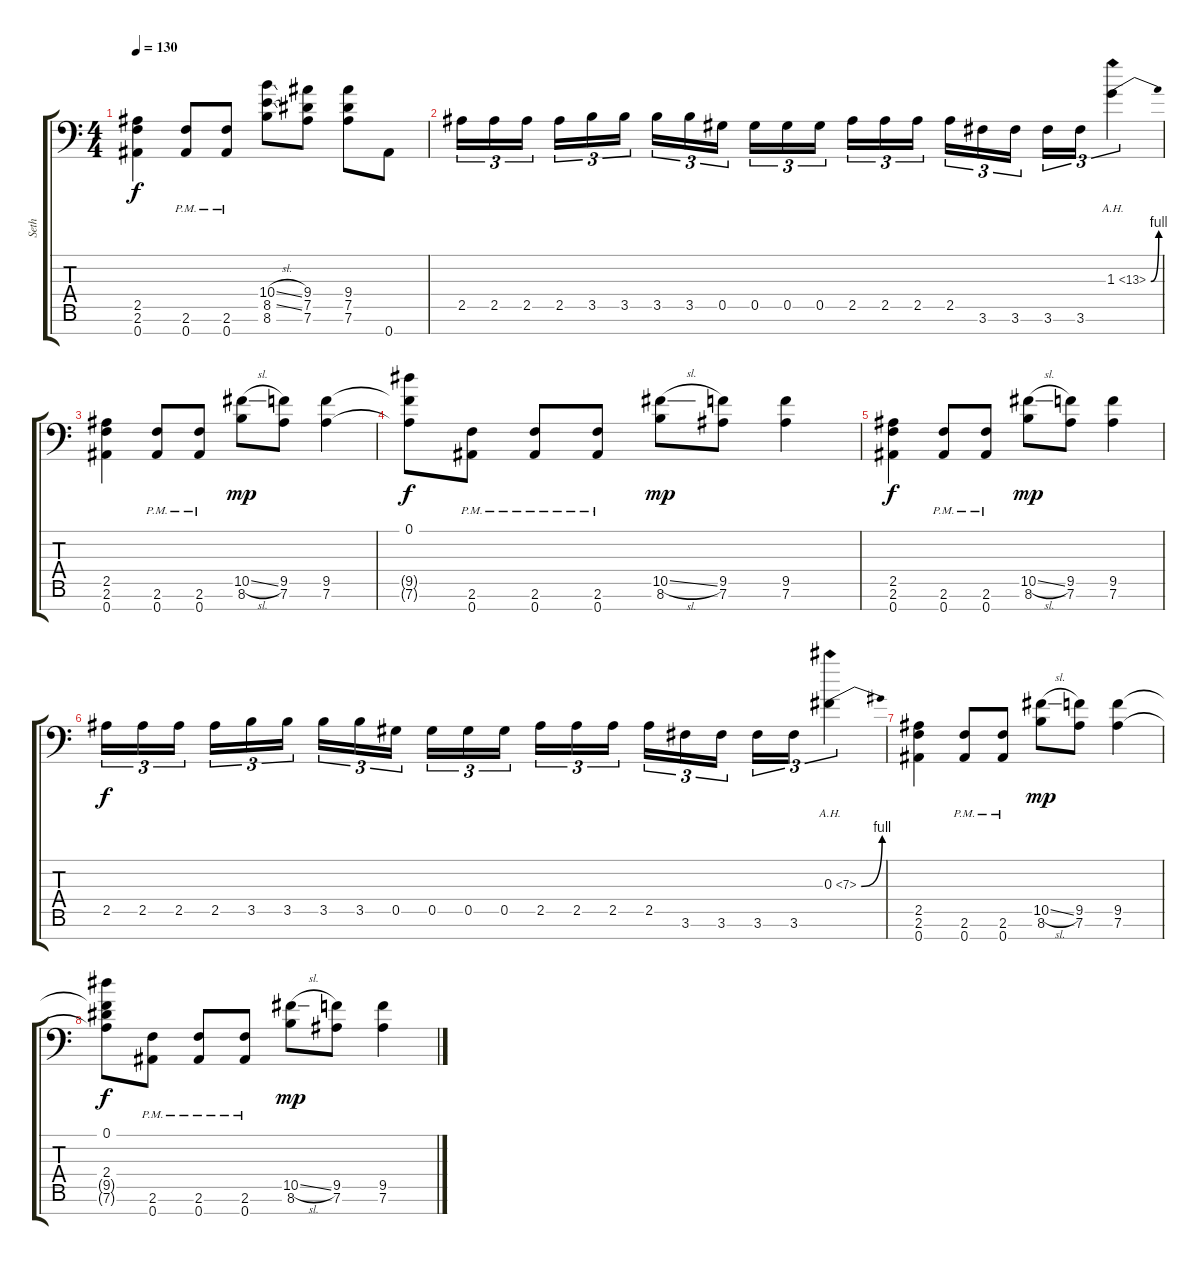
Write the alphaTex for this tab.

\track ("Seth" "Seth") {instrument distortionguitar}
\staff {score tabs}
\tuning (Eb4 Bb3 Gb3 Db3 Ab2 Eb2 Bb1) {hide}
\ts (4 4)
\tempo 130
\clef f4
\ks c
(2.5 2.6 0.7).4{dy f} (2.6{pm} 0.7{pm}).8 (2.6{pm} 0.7{pm}).8 (10.4{sl} 8.5{sl} 8.6).8 (9.4 7.5 7.6).8 (9.4 7.5 7.6).8 0.7.8 |
2.5.16{tu (3 2)} 2.5.16{tu (3 2)} 2.5.16{tu (3 2) beam splitsecondary} 2.5.16{tu (3 2)} 3.5.16{tu (3 2)} 3.5.16{tu (3 2)} 3.5.16{tu (3 2)} 3.5.16{tu (3 2)} 0.5.16{tu (3 2) beam splitsecondary} 0.5.16{tu (3 2)} 0.5.16{tu (3 2)} 0.5.16{tu (3 2)} 2.5.16{tu (3 2)} 2.5.16{tu (3 2)} 2.5.16{tu (3 2) beam splitsecondary} 2.5.16{tu (3 2)} 3.6.16{tu (3 2)} 3.6.16{tu (3 2)} 3.6.16{tu (3 2)} 3.6.16{tu (3 2)} 1.3{be (bend 0 0 60 4) ah 12}.4{tu (3 2)} |
(2.5 2.6 0.7).4 (2.6{pm} 0.7{pm}).8 (2.6{pm} 0.7{pm}).8 (10.5{sl} 8.6).8{dy mp} (9.5 7.6).8 (9.5 7.6).4 |
(0.1 9.5{t} 7.6{t}).8{dy f} (2.6{pm} 0.7{pm}).8 (2.6{pm} 0.7{pm}).8 (2.6{pm} 0.7{pm}).8 (10.5{sl} 8.6).8{dy mp} (9.5 7.6).8 (9.5 7.6).4 |
(2.5 2.6 0.7).4{dy f} (2.6{pm} 0.7{pm}).8 (2.6{pm} 0.7{pm}).8 (10.5{sl} 8.6).8{dy mp} (9.5 7.6).8 (9.5 7.6).4 |
2.5.16{tu (3 2) dy f} 2.5.16{tu (3 2)} 2.5.16{tu (3 2) beam splitsecondary} 2.5.16{tu (3 2)} 3.5.16{tu (3 2)} 3.5.16{tu (3 2)} 3.5.16{tu (3 2)} 3.5.16{tu (3 2)} 0.5.16{tu (3 2) beam splitsecondary} 0.5.16{tu (3 2)} 0.5.16{tu (3 2)} 0.5.16{tu (3 2)} 2.5.16{tu (3 2)} 2.5.16{tu (3 2)} 2.5.16{tu (3 2) beam splitsecondary} 2.5.16{tu (3 2)} 3.6.16{tu (3 2)} 3.6.16{tu (3 2)} 3.6.16{tu (3 2)} 3.6.16{tu (3 2)} 0.3{be (bend 0 0 60 4) ah 7}.4{tu (3 2)} |
(2.5 2.6 0.7).4 (2.6{pm} 0.7{pm}).8 (2.6{pm} 0.7{pm}).8 (10.5{sl} 8.6).8{dy mp} (9.5 7.6).8 (9.5 7.6).4 |
(0.1 2.4 9.5{t} 7.6{t}).8{dy f} (2.6{pm} 0.7{pm}).8 (2.6{pm} 0.7{pm}).8 (2.6{pm} 0.7{pm}).8 (10.5{sl} 8.6).8{dy mp} (9.5 7.6).8 (9.5 7.6).4
